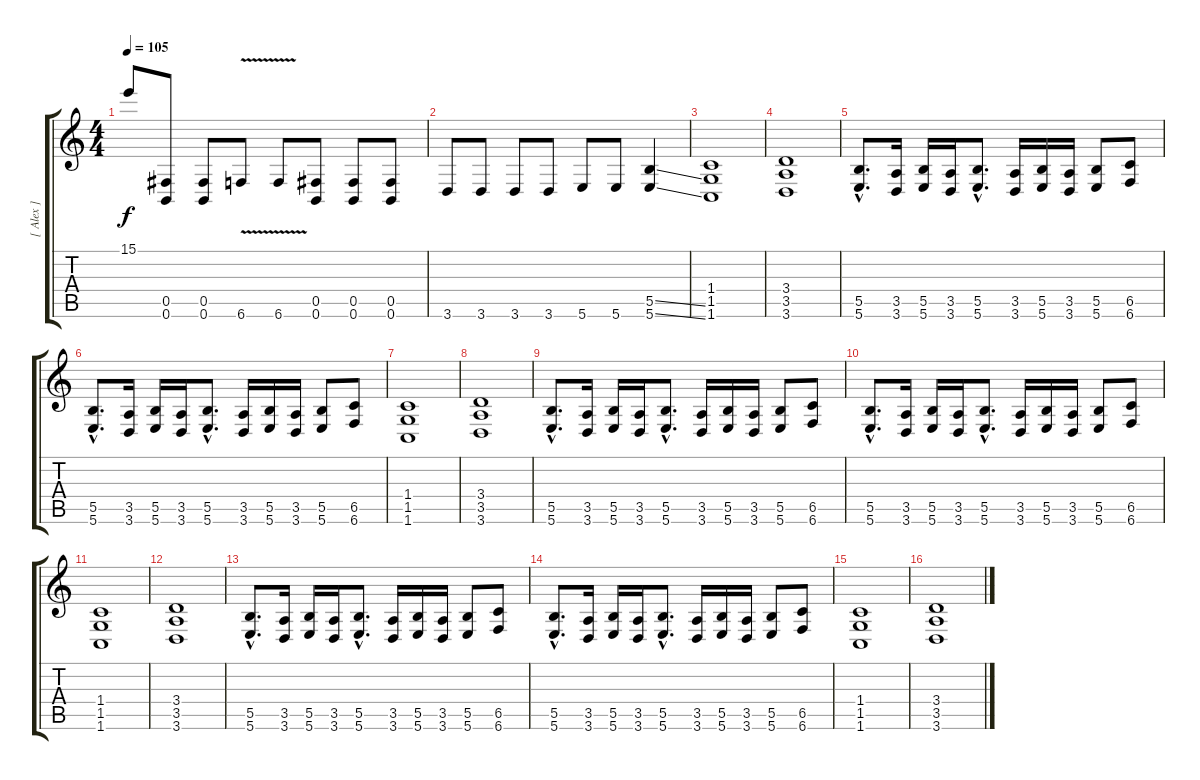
\track ("[ Alex ]" "[ Alex ]") {instrument overdrivenguitar}
\staff {score tabs}
\tuning (Db4 Ab3 E3 B2 Gb2 B1) {hide}
\ts (4 4)
\tempo 105
\clef g2
\ks c
15.1.8{dy f} (0.5 0.6).8 (0.5 0.6).8 6.6{v}.8 6.6{v}.8 (0.5 0.6).8 (0.5 0.6).8 (0.5 0.6).8 |
3.6.8 3.6.8 3.6.8 3.6.8 5.6.8 5.6.8 (5.5{ss} 5.6{ss}).4 |
(1.4 1.5 1.6).1 |
(3.4 3.5 3.6).1 |
(5.5{hac} 5.6{hac}).8{d} (3.5 3.6).16 (5.5 5.6).16 (3.5 3.6).16 (5.5{hac} 5.6{hac}).8{d} (3.5 3.6).16 (5.5 5.6).16 (3.5 3.6).16 (5.5 5.6).8 (6.5 6.6).8 |
(5.5{hac} 5.6{hac}).8{d} (3.5 3.6).16 (5.5 5.6).16 (3.5 3.6).16 (5.5{hac} 5.6{hac}).8{d} (3.5 3.6).16 (5.5 5.6).16 (3.5 3.6).16 (5.5 5.6).8 (6.5 6.6).8 |
(1.4 1.5 1.6).1 |
(3.4 3.5 3.6).1 |
(5.5{hac} 5.6{hac}).8{d} (3.5 3.6).16 (5.5 5.6).16 (3.5 3.6).16 (5.5{hac} 5.6{hac}).8{d} (3.5 3.6).16 (5.5 5.6).16 (3.5 3.6).16 (5.5 5.6).8 (6.5 6.6).8 |
(5.5{hac} 5.6{hac}).8{d} (3.5 3.6).16 (5.5 5.6).16 (3.5 3.6).16 (5.5{hac} 5.6{hac}).8{d} (3.5 3.6).16 (5.5 5.6).16 (3.5 3.6).16 (5.5 5.6).8 (6.5 6.6).8 |
(1.4 1.5 1.6).1 |
(3.4 3.5 3.6).1 |
(5.5{hac} 5.6{hac}).8{d} (3.5 3.6).16 (5.5 5.6).16 (3.5 3.6).16 (5.5{hac} 5.6{hac}).8{d} (3.5 3.6).16 (5.5 5.6).16 (3.5 3.6).16 (5.5 5.6).8 (6.5 6.6).8 |
(5.5{hac} 5.6{hac}).8{d} (3.5 3.6).16 (5.5 5.6).16 (3.5 3.6).16 (5.5{hac} 5.6{hac}).8{d} (3.5 3.6).16 (5.5 5.6).16 (3.5 3.6).16 (5.5 5.6).8 (6.5 6.6).8 |
(1.4 1.5 1.6).1 |
(3.4 3.5 3.6).1
